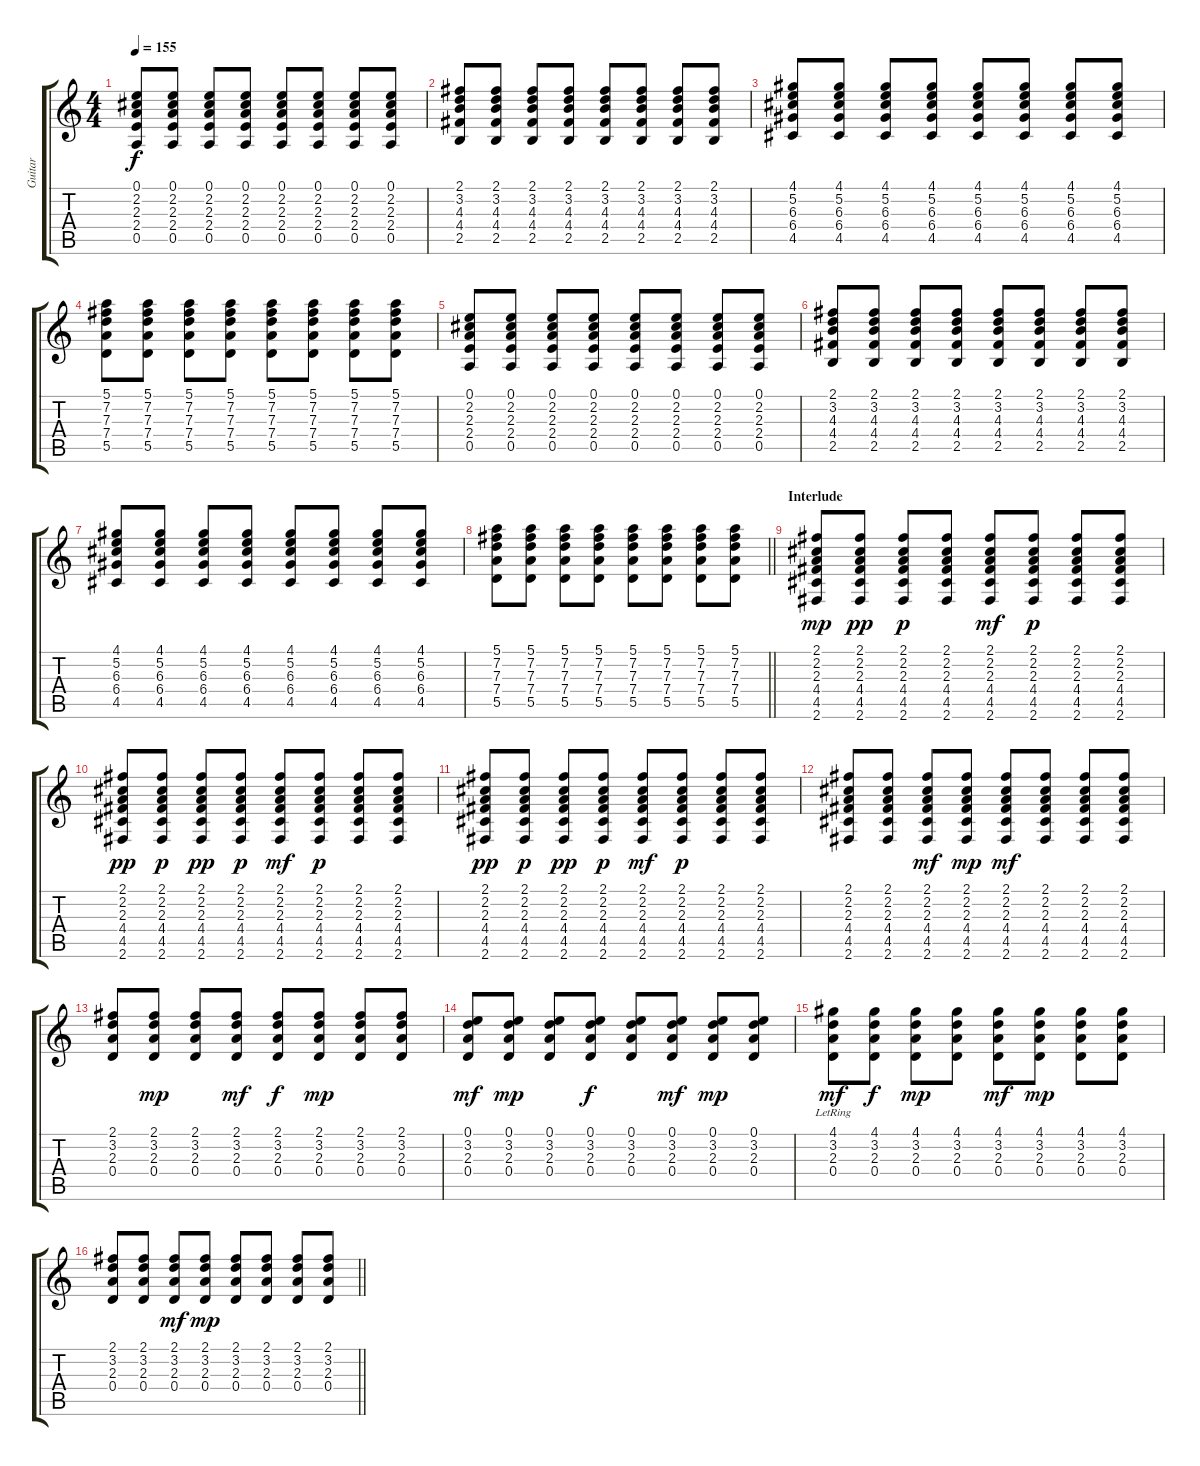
\track ("Guitar" "Guitar") {instrument acousticguitarsteel}
\staff {score tabs}
\tuning (E4 B3 G3 D3 A2 E2) {hide}
\ts (4 4)
\tempo 155
\clef g2
\ks c
(0.1 2.2 2.3 2.4 0.5).8{dy f} (0.1 2.2 2.3 2.4 0.5).8 (0.1 2.2 2.3 2.4 0.5).8 (0.1 2.2 2.3 2.4 0.5).8 (0.1 2.2 2.3 2.4 0.5).8 (0.1 2.2 2.3 2.4 0.5).8 (0.1 2.2 2.3 2.4 0.5).8 (0.1 2.2 2.3 2.4 0.5).8 |
(2.1 3.2 4.3 4.4 2.5).8 (2.1 3.2 4.3 4.4 2.5).8 (2.1 3.2 4.3 4.4 2.5).8 (2.1 3.2 4.3 4.4 2.5).8 (2.1 3.2 4.3 4.4 2.5).8 (2.1 3.2 4.3 4.4 2.5).8 (2.1 3.2 4.3 4.4 2.5).8 (2.1 3.2 4.3 4.4 2.5).8 |
(4.1 5.2 6.3 6.4 4.5).8 (4.1 5.2 6.3 6.4 4.5).8 (4.1 5.2 6.3 6.4 4.5).8 (4.1 5.2 6.3 6.4 4.5).8 (4.1 5.2 6.3 6.4 4.5).8 (4.1 5.2 6.3 6.4 4.5).8 (4.1 5.2 6.3 6.4 4.5).8 (4.1 5.2 6.3 6.4 4.5).8 |
(5.1 7.2 7.3 7.4 5.5).8 (5.1 7.2 7.3 7.4 5.5).8 (5.1 7.2 7.3 7.4 5.5).8 (5.1 7.2 7.3 7.4 5.5).8 (5.1 7.2 7.3 7.4 5.5).8 (5.1 7.2 7.3 7.4 5.5).8 (5.1 7.2 7.3 7.4 5.5).8 (5.1 7.2 7.3 7.4 5.5).8 |
(0.1 2.2 2.3 2.4 0.5).8 (0.1 2.2 2.3 2.4 0.5).8 (0.1 2.2 2.3 2.4 0.5).8 (0.1 2.2 2.3 2.4 0.5).8 (0.1 2.2 2.3 2.4 0.5).8 (0.1 2.2 2.3 2.4 0.5).8 (0.1 2.2 2.3 2.4 0.5).8 (0.1 2.2 2.3 2.4 0.5).8 |
(2.1 3.2 4.3 4.4 2.5).8 (2.1 3.2 4.3 4.4 2.5).8 (2.1 3.2 4.3 4.4 2.5).8 (2.1 3.2 4.3 4.4 2.5).8 (2.1 3.2 4.3 4.4 2.5).8 (2.1 3.2 4.3 4.4 2.5).8 (2.1 3.2 4.3 4.4 2.5).8 (2.1 3.2 4.3 4.4 2.5).8 |
(4.1 5.2 6.3 6.4 4.5).8 (4.1 5.2 6.3 6.4 4.5).8 (4.1 5.2 6.3 6.4 4.5).8 (4.1 5.2 6.3 6.4 4.5).8 (4.1 5.2 6.3 6.4 4.5).8 (4.1 5.2 6.3 6.4 4.5).8 (4.1 5.2 6.3 6.4 4.5).8 (4.1 5.2 6.3 6.4 4.5).8 |
\barLineRight lightlight
(5.1 7.2 7.3 7.4 5.5).8 (5.1 7.2 7.3 7.4 5.5).8 (5.1 7.2 7.3 7.4 5.5).8 (5.1 7.2 7.3 7.4 5.5).8 (5.1 7.2 7.3 7.4 5.5).8 (5.1 7.2 7.3 7.4 5.5).8 (5.1 7.2 7.3 7.4 5.5).8 (5.1 7.2 7.3 7.4 5.5).8 |
\section ("" "Interlude")
(2.1 2.2 2.3 4.4 4.5 2.6).8{dy mp} (2.1 2.2 2.3 4.4 4.5 2.6).8{dy pp} (2.1 2.2 2.3 4.4 4.5 2.6).8{dy p} (2.1 2.2 2.3 4.4 4.5 2.6).8 (2.1 2.2 2.3 4.4 4.5 2.6).8{dy mf} (2.1 2.2 2.3 4.4 4.5 2.6).8{dy p} (2.1 2.2 2.3 4.4 4.5 2.6).8 (2.1 2.2 2.3 4.4 4.5 2.6).8 |
(2.1 2.2 2.3 4.4 4.5 2.6).8{dy pp} (2.1 2.2 2.3 4.4 4.5 2.6).8{dy p} (2.1 2.2 2.3 4.4 4.5 2.6).8{dy pp} (2.1 2.2 2.3 4.4 4.5 2.6).8{dy p} (2.1 2.2 2.3 4.4 4.5 2.6).8{dy mf} (2.1 2.2 2.3 4.4 4.5 2.6).8{dy p} (2.1 2.2 2.3 4.4 4.5 2.6).8 (2.1 2.2 2.3 4.4 4.5 2.6).8 |
(2.1 2.2 2.3 4.4 4.5 2.6).8{dy pp} (2.1 2.2 2.3 4.4 4.5 2.6).8{dy p} (2.1 2.2 2.3 4.4 4.5 2.6).8{dy pp} (2.1 2.2 2.3 4.4 4.5 2.6).8{dy p} (2.1 2.2 2.3 4.4 4.5 2.6).8{dy mf} (2.1 2.2 2.3 4.4 4.5 2.6).8{dy p} (2.1 2.2 2.3 4.4 4.5 2.6).8 (2.1 2.2 2.3 4.4 4.5 2.6).8 |
(2.1 2.2 2.3 4.4 4.5 2.6).8 (2.1 2.2 2.3 4.4 4.5 2.6).8 (2.1 2.2 2.3 4.4 4.5 2.6).8{dy mf} (2.1 2.2 2.3 4.4 4.5 2.6).8{dy mp} (2.1 2.2 2.3 4.4 4.5 2.6).8{dy mf} (2.1 2.2 2.3 4.4 4.5 2.6).8 (2.1 2.2 2.3 4.4 4.5 2.6).8 (2.1 2.2 2.3 4.4 4.5 2.6).8 |
(2.1 3.2 2.3 0.4).8 (2.1 3.2 2.3 0.4).8{dy mp} (2.1 3.2 2.3 0.4).8 (2.1 3.2 2.3 0.4).8{dy mf} (2.1 3.2 2.3 0.4).8{dy f} (2.1 3.2 2.3 0.4).8{dy mp} (2.1 3.2 2.3 0.4).8 (2.1 3.2 2.3 0.4).8 |
(0.1 3.2 2.3 0.4).8{dy mf} (0.1 3.2 2.3 0.4).8{dy mp} (0.1 3.2 2.3 0.4).8 (0.1 3.2 2.3 0.4).8{dy f} (0.1 3.2 2.3 0.4).8 (0.1 3.2 2.3 0.4).8{dy mf} (0.1 3.2 2.3 0.4).8{dy mp} (0.1 3.2 2.3 0.4).8 |
(4.1 3.2{lr} 2.3 0.4).8{dy mf} (4.1 3.2 2.3 0.4).8{dy f} (4.1 3.2 2.3 0.4).8{dy mp} (4.1 3.2 2.3 0.4).8 (4.1 3.2 2.3 0.4).8{dy mf} (4.1 3.2 2.3 0.4).8{dy mp} (4.1 3.2 2.3 0.4).8 (4.1 3.2 2.3 0.4).8 |
\barLineRight lightlight
(2.1 3.2 2.3 0.4).8 (2.1 3.2 2.3 0.4).8 (2.1 3.2 2.3 0.4).8{dy mf} (2.1 3.2 2.3 0.4).8{dy mp} (2.1 3.2 2.3 0.4).8 (2.1 3.2 2.3 0.4).8 (2.1 3.2 2.3 0.4).8 (2.1 3.2 2.3 0.4).8
